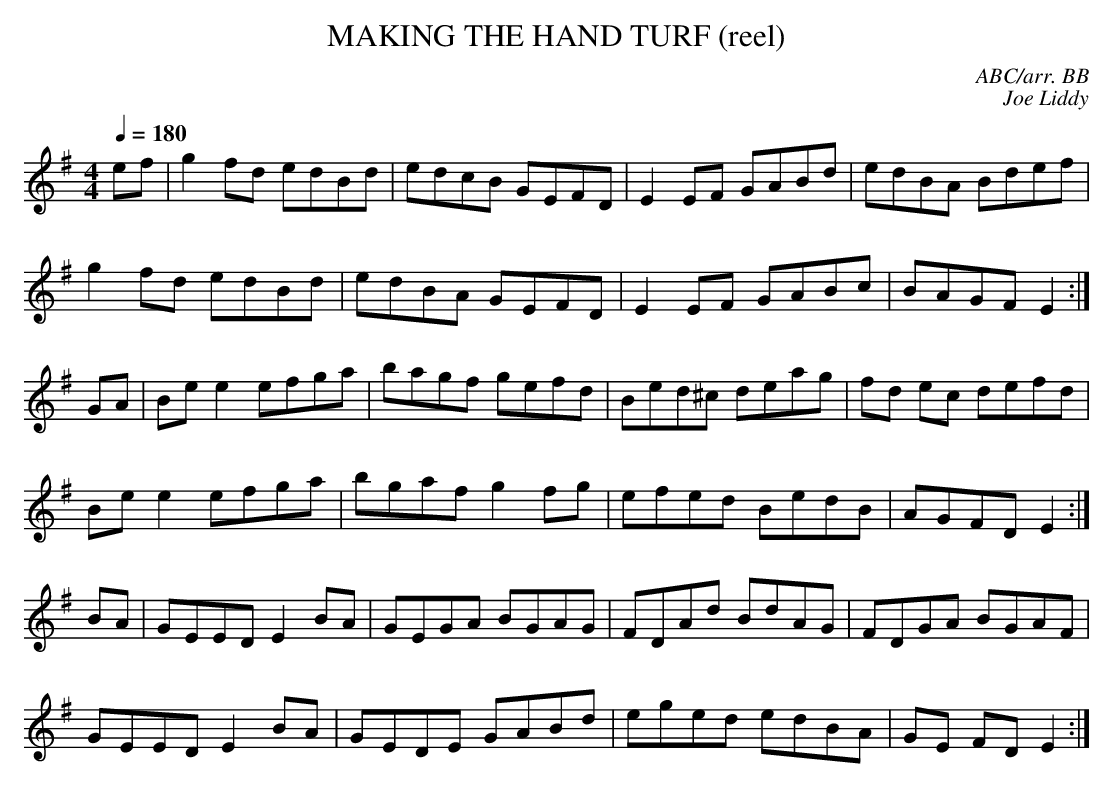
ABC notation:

X:1
T:MAKING THE HAND TURF (reel)
C:ABC/arr. BB
C:Joe Liddy
Q:1/4=180
M:4/4
L:1/8
K:Em
ef|g2fd edBd|edcB GEFD|E2EF GABd|edBA Bdef |
g2 fd edBd|edBA GEFD|E2EF GABc|BAGF E2 :|
GA|Bee2 efga|bagf gefd|Bed^c deag|fd ec defd |
Bee2 efga|bgaf g2fg|efed BedB|AGFD E2 :|
BA|GEED E2BA|GEGA BGAG|FDAd BdAG|FDGA BGAF |
GEED E2BA|GEDE GABd|eged edBA|GE FD E2 :|
